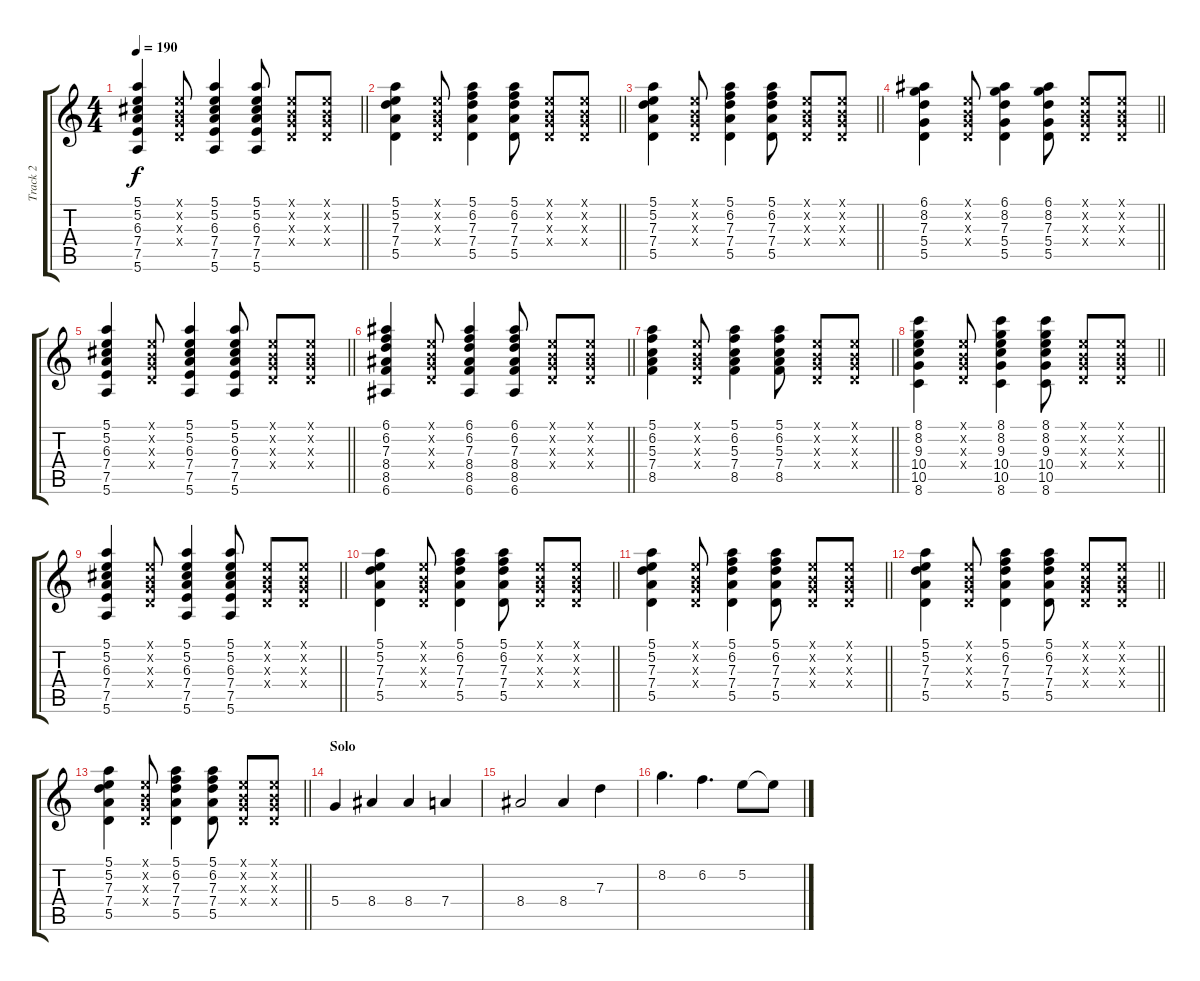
\track ("Track 2" "Track 2") {instrument acousticguitarsteel}
\staff {score tabs}
\tuning (E4 B3 G3 D3 A2 E2) {hide}
\ts (4 4)
\tempo 190
\clef g2
\barLineRight lightlight
\ks c
(5.1 5.2 6.3 7.4 7.5 5.6).4{dy f} (0.1{x} 0.2{x} 0.3{x} 0.4{x}).8 (5.1 5.2 6.3 7.4 7.5 5.6).4 (5.1 5.2 6.3 7.4 7.5 5.6).8 (0.1{x} 0.2{x} 0.3{x} 0.4{x}).8 (0.1{x} 0.2{x} 0.3{x} 0.4{x}).8 |
\barLineRight lightlight
(5.1 5.2 7.3 7.4 5.5).4 (0.1{x} 0.2{x} 0.3{x} 0.4{x}).8 (5.1 6.2 7.3 7.4 5.5).4 (5.1 6.2 7.3 7.4 5.5).8 (0.1{x} 0.2{x} 0.3{x} 0.4{x}).8 (0.1{x} 0.2{x} 0.3{x} 0.4{x}).8 |
\barLineRight lightlight
(5.1 5.2 7.3 7.4 5.5).4 (0.1{x} 0.2{x} 0.3{x} 0.4{x}).8 (5.1 6.2 7.3 7.4 5.5).4 (5.1 6.2 7.3 7.4 5.5).8 (0.1{x} 0.2{x} 0.3{x} 0.4{x}).8 (0.1{x} 0.2{x} 0.3{x} 0.4{x}).8 |
\barLineRight lightlight
(6.1 8.2 7.3 5.4 5.5).4 (0.1{x} 0.2{x} 0.3{x} 0.4{x}).8 (6.1 8.2 7.3 5.4 5.5).4 (6.1 8.2 7.3 5.4 5.5).8 (0.1{x} 0.2{x} 0.3{x} 0.4{x}).8 (0.1{x} 0.2{x} 0.3{x} 0.4{x}).8 |
\barLineRight lightlight
(5.1 5.2 6.3 7.4 7.5 5.6).4 (0.1{x} 0.2{x} 0.3{x} 0.4{x}).8 (5.1 5.2 6.3 7.4 7.5 5.6).4 (5.1 5.2 6.3 7.4 7.5 5.6).8 (0.1{x} 0.2{x} 0.3{x} 0.4{x}).8 (0.1{x} 0.2{x} 0.3{x} 0.4{x}).8 |
\barLineRight lightlight
(6.1 6.2 7.3 8.4 8.5 6.6).4 (0.1{x} 0.2{x} 0.3{x} 0.4{x}).8 (6.1 6.2 7.3 8.4 8.5 6.6).4 (6.1 6.2 7.3 8.4 8.5 6.6).8 (0.1{x} 0.2{x} 0.3{x} 0.4{x}).8 (0.1{x} 0.2{x} 0.3{x} 0.4{x}).8 |
\barLineRight lightlight
(5.1 6.2 5.3 7.4 8.5).4 (0.1{x} 0.2{x} 0.3{x} 0.4{x}).8 (5.1 6.2 5.3 7.4 8.5).4 (5.1 6.2 5.3 7.4 8.5).8 (0.1{x} 0.2{x} 0.3{x} 0.4{x}).8 (0.1{x} 0.2{x} 0.3{x} 0.4{x}).8 |
\barLineRight lightlight
(8.1 8.2 9.3 10.4 10.5 8.6).4 (0.1{x} 0.2{x} 0.3{x} 0.4{x}).8 (8.1 8.2 9.3 10.4 10.5 8.6).4 (8.1 8.2 9.3 10.4 10.5 8.6).8 (0.1{x} 0.2{x} 0.3{x} 0.4{x}).8 (0.1{x} 0.2{x} 0.3{x} 0.4{x}).8 |
\barLineRight lightlight
(5.1 5.2 6.3 7.4 7.5 5.6).4 (0.1{x} 0.2{x} 0.3{x} 0.4{x}).8 (5.1 5.2 6.3 7.4 7.5 5.6).4 (5.1 5.2 6.3 7.4 7.5 5.6).8 (0.1{x} 0.2{x} 0.3{x} 0.4{x}).8 (0.1{x} 0.2{x} 0.3{x} 0.4{x}).8 |
\barLineRight lightlight
(5.1 5.2 7.3 7.4 5.5).4 (0.1{x} 0.2{x} 0.3{x} 0.4{x}).8 (5.1 6.2 7.3 7.4 5.5).4 (5.1 6.2 7.3 7.4 5.5).8 (0.1{x} 0.2{x} 0.3{x} 0.4{x}).8 (0.1{x} 0.2{x} 0.3{x} 0.4{x}).8 |
\barLineRight lightlight
(5.1 5.2 7.3 7.4 5.5).4 (0.1{x} 0.2{x} 0.3{x} 0.4{x}).8 (5.1 6.2 7.3 7.4 5.5).4 (5.1 6.2 7.3 7.4 5.5).8 (0.1{x} 0.2{x} 0.3{x} 0.4{x}).8 (0.1{x} 0.2{x} 0.3{x} 0.4{x}).8 |
\barLineRight lightlight
(5.1 5.2 7.3 7.4 5.5).4 (0.1{x} 0.2{x} 0.3{x} 0.4{x}).8 (5.1 6.2 7.3 7.4 5.5).4 (5.1 6.2 7.3 7.4 5.5).8 (0.1{x} 0.2{x} 0.3{x} 0.4{x}).8 (0.1{x} 0.2{x} 0.3{x} 0.4{x}).8 |
\barLineRight lightlight
(5.1 5.2 7.3 7.4 5.5).4 (0.1{x} 0.2{x} 0.3{x} 0.4{x}).8 (5.1 6.2 7.3 7.4 5.5).4 (5.1 6.2 7.3 7.4 5.5).8 (0.1{x} 0.2{x} 0.3{x} 0.4{x}).8 (0.1{x} 0.2{x} 0.3{x} 0.4{x}).8 |
\section ("" "Solo")
5.4.4 8.4.4 8.4.4 7.4.4 |
8.4.2 8.4.4 7.3.4 |
8.2.4{d} 6.2.4{d} 5.2.8 5.2{t}.8
